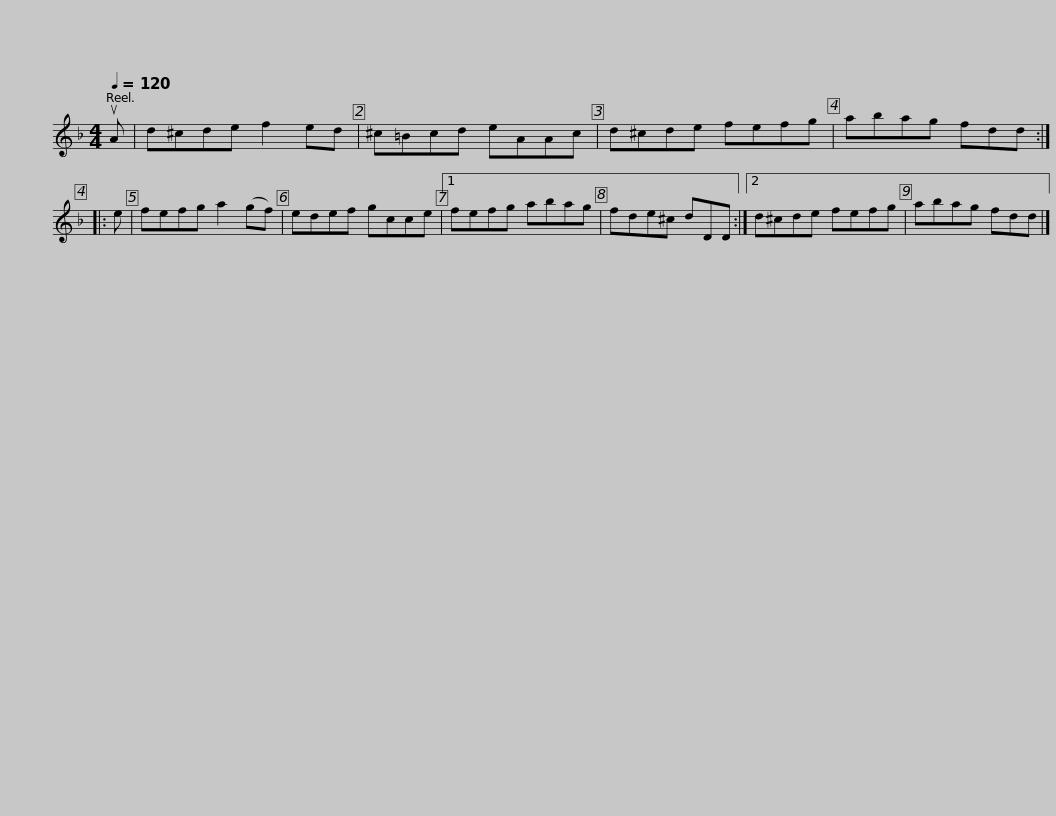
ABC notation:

X:1
L:1/8
Q:1/4=120
M:4/4
I:linebreak $
K:Dmin
V:1 treble
V:1
 uA | d^cde f2 ed | ^c=Bcd eAAc | d^cde fefg | abag fdd :: %5
 e |$ fefg a2 (gf) | edef gcce |1 fefg abag | fde^c dDD :|2 %10
 d^cde fefg |$ abag fdd |] %12
